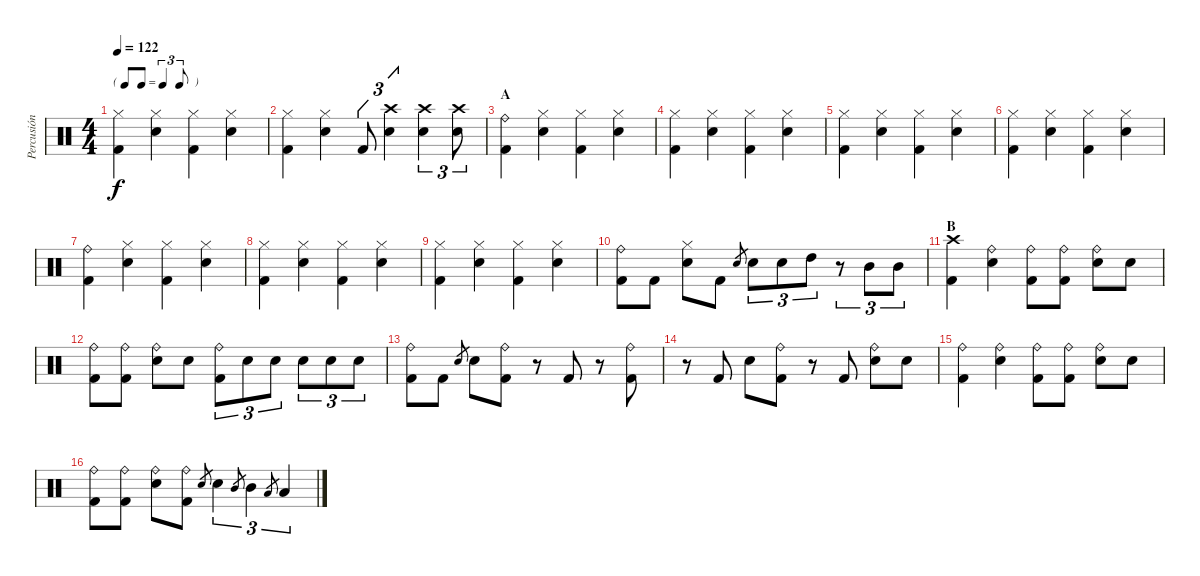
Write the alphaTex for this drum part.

\track ("Percusión" "Percusión") {instrument percussion}
\staff {score}
\articulation defaults
\ts (4 4)
\tf triplet8th
\tempo 122
\clef neutral
\ks c
("Hi-Hat (closed)" "Kick (hit) 2").4{dy f} ("Hi-Hat (closed)" "Electric Snare (hit)").4 ("Hi-Hat (closed)" "Kick (hit) 2").4 ("Hi-Hat (closed)" "Electric Snare (hit)").4 |
("Hi-Hat (closed)" "Kick (hit) 2").4 ("Hi-Hat (closed)" "Electric Snare (hit)").4 "Kick (hit) 2".8{tu (3 2)} ("Crash high (hit)" "Electric Snare (hit)").4{tu (3 2)} ("Electric Snare (hit)" "Crash high (hit)").4{tu (3 2)} ("Crash high (hit)" "Electric Snare (hit)").8{tu (3 2)} |
\section ("" "A")
("Ride (bell)" "Kick (hit) 2").4 ("Hi-Hat (closed)" "Electric Snare (hit)").4 ("Hi-Hat (closed)" "Kick (hit) 2").4 ("Hi-Hat (closed)" "Electric Snare (hit)").4 |
("Hi-Hat (closed)" "Kick (hit) 2").4 ("Hi-Hat (closed)" "Electric Snare (hit)").4 ("Hi-Hat (closed)" "Kick (hit) 2").4 ("Hi-Hat (closed)" "Electric Snare (hit)").4 |
("Hi-Hat (closed)" "Kick (hit) 2").4 ("Hi-Hat (closed)" "Electric Snare (hit)").4 ("Hi-Hat (closed)" "Kick (hit) 2").4 ("Hi-Hat (closed)" "Electric Snare (hit)").4 |
("Hi-Hat (closed)" "Kick (hit) 2").4 ("Hi-Hat (closed)" "Electric Snare (hit)").4 ("Hi-Hat (closed)" "Kick (hit) 2").4 ("Hi-Hat (closed)" "Electric Snare (hit)").4 |
("Ride (bell)" "Kick (hit) 2").4 ("Hi-Hat (closed)" "Electric Snare (hit)").4 ("Hi-Hat (closed)" "Kick (hit) 2").4 ("Hi-Hat (closed)" "Electric Snare (hit)").4 |
("Hi-Hat (closed)" "Kick (hit) 2").4 ("Hi-Hat (closed)" "Electric Snare (hit)").4 ("Hi-Hat (closed)" "Kick (hit) 2").4 ("Hi-Hat (closed)" "Electric Snare (hit)").4 |
("Hi-Hat (closed)" "Kick (hit) 2").4 ("Hi-Hat (closed)" "Electric Snare (hit)").4 ("Hi-Hat (closed)" "Kick (hit) 2").4 ("Hi-Hat (closed)" "Electric Snare (hit)").4 |
("Ride (bell)" "Kick (hit) 2").8 "Kick (hit) 2".8 ("Hi-Hat (closed)" "Electric Snare (hit)").8 "Kick (hit) 2".8 "Electric Snare (hit)".8{gr} "Electric Snare (hit)".8{tu (3 2)} "Electric Snare (hit)".8{tu (3 2)} "High Tom (hit)".8{tu (3 2)} r.8{tu (3 2)} "Mid Tom (hit)".8{tu (3 2)} "Mid Tom (hit)".8{tu (3 2)} |
\section ("" "B")
("Crash high (hit)" "Kick (hit) 2").4 ("Ride (bell)" "Electric Snare (hit)").4 ("Ride (bell)" "Kick (hit) 2").8 ("Ride (bell)" "Kick (hit) 2").8 ("Ride (bell)" "Electric Snare (hit)").8 "Electric Snare (hit)".8 |
("Ride (bell)" "Kick (hit) 2").8 ("Ride (bell)" "Kick (hit) 2").8 ("Ride (bell)" "Electric Snare (hit)").8 "Electric Snare (hit)".8 ("Ride (bell)" "Kick (hit) 2").8{tu (3 2)} "Electric Snare (hit)".8{tu (3 2)} "Electric Snare (hit)".8{tu (3 2)} "Electric Snare (hit)".8{tu (3 2)} "Electric Snare (hit)".8{tu (3 2)} "Electric Snare (hit)".8{tu (3 2)} |
("Ride (bell)" "Kick (hit) 2").8 "Kick (hit) 2".8 "Electric Snare (hit)".8{gr} "Electric Snare (hit)".8 ("Ride (bell)" "Kick (hit) 2").8 r.8 "Kick (hit) 2".8 r.8 ("Ride (bell)" "Kick (hit) 2").8 |
r.8 "Kick (hit) 2".8 "Electric Snare (hit)".8 ("Ride (bell)" "Kick (hit) 2").8 r.8 "Kick (hit) 2".8 ("Ride (bell)" "Electric Snare (hit)").8 "Electric Snare (hit)".8 |
("Ride (bell)" "Kick (hit) 2").4 ("Ride (bell)" "Electric Snare (hit)").4 ("Ride (bell)" "Kick (hit) 2").8 ("Ride (bell)" "Kick (hit) 2").8 ("Ride (bell)" "Electric Snare (hit)").8 "Electric Snare (hit)".8 |
("Ride (bell)" "Kick (hit) 2").8 ("Ride (bell)" "Kick (hit) 2").8 ("Ride (bell)" "Electric Snare (hit)").8 ("Ride (bell)" "Kick (hit) 2").8 "Electric Snare (hit)".8{gr} "Electric Snare (hit)".4{tu (3 2)} "Mid Tom (hit)".8{gr} "Mid Tom (hit)".4{tu (3 2)} "Low Tom (hit)".8{gr} "Low Tom (hit)".4{tu (3 2)}
